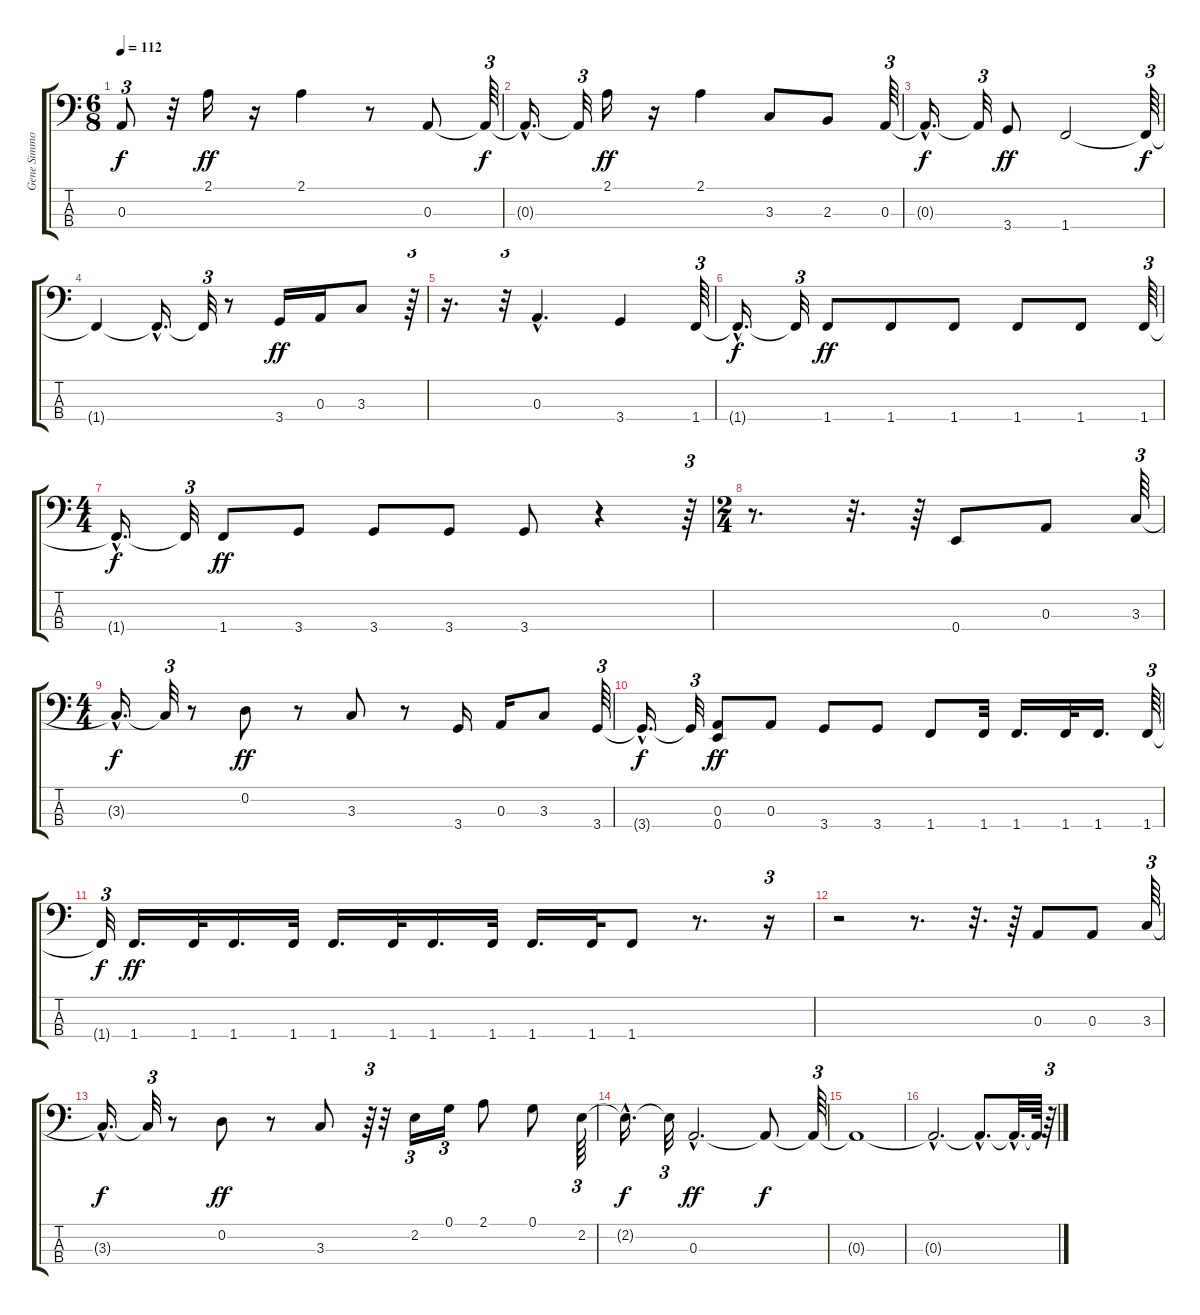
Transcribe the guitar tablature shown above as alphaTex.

\track ("Gene Simmons" "Gene Simmo") {instrument electricbassfinger}
\staff {score tabs}
\tuning (G2 D2 A1 E1) {hide}
\ts (6 8)
\tempo 112
\clef f4
\ks c
0.3{t}.8{tu (3 2) dy f} r.32 2.1.16{dy ff} r.16 2.1.4 r.8 0.3.8 0.3{t}.64{tu (3 2) dy f} |
0.3{hac t}.16{d} 0.3{t}.32{tu (3 2)} 2.1.16{dy ff} r.16 2.1.4 3.3.8 2.3.8 0.3.64{tu (3 2)} |
0.3{hac t}.16{d dy f} 0.3{t}.32{tu (3 2)} 3.4.8{dy ff} 1.4.2 1.4{t}.64{tu (3 2) dy f} |
1.4{t}.4 1.4{hac t}.16{d} 1.4{t}.32{tu (3 2)} r.8 3.4.16{dy ff} 0.3.16 3.3.8 r.64{tu (3 2)} |
r.16{d} r.32{tu (3 2)} 0.3{hac}.4{d} 3.4.4 1.4.64{tu (3 2)} |
1.4{hac t}.16{d dy f} 1.4{t}.32{tu (3 2)} 1.4.8{dy ff} 1.4.8 1.4.8 1.4.8 1.4.8 1.4.64{tu (3 2)} |
\ts (4 4)
1.4{hac t}.16{d dy f} 1.4{t}.32{tu (3 2)} 1.4.8{dy ff} 3.4.8 3.4.8 3.4.8 3.4.8 r.4 r.64{tu (3 2)} |
\ts (2 4)
r.8{d} r.32{d} r.64 0.4.8 0.3.8 3.3.64{tu (3 2)} |
\ts (4 4)
3.3{hac t}.16{d dy f} 3.3{t}.32{tu (3 2)} r.8 0.2.8{dy ff} r.8 3.3.8 r.8 3.4.16 0.3.16 3.3.8 3.4.64{tu (3 2)} |
3.4{hac t}.16{d dy f} 3.4{t}.32{tu (3 2)} (0.3 0.4).8{dy ff} 0.3.8 3.4.8 3.4.8 1.4.8 1.4.32 1.4.16{d} 1.4.32 1.4.16{d} 1.4.64{tu (3 2)} |
1.4{t}.32{tu (3 2) dy f} 1.4.16{d dy ff} 1.4.32 1.4.16{d} 1.4.32 1.4.16{d} 1.4.32 1.4.16{d} 1.4.32 1.4.16{d} 1.4.32 1.4.8 r.8{d} r.16{tu (3 2)} |
r.2 r.8{d} r.32{d} r.64 0.3.8 0.3.8 3.3.64{tu (3 2)} |
3.3{hac t}.16{d dy f} 3.3{t}.32{tu (3 2)} r.8 0.2.8{dy ff} r.8 3.3.8 r.64{tu (3 2)} r.32 2.2.16{tu (3 2)} 0.1.16{tu (3 2)} 2.1.8 0.1.8 2.2.64{tu (3 2)} |
2.2{hac t}.16{d dy f} 2.2{t}.32{tu (3 2)} 0.3{hac}.2{d dy ff} 0.3{t}.8{dy f} 0.3{t}.64{tu (3 2)} |
0.3{t}.1 |
0.3{hac t}.2{d} 0.3{hac t}.8{d} 0.3{hac t}.32{d} 0.3{t}.64 r.64{tu (3 2)}
